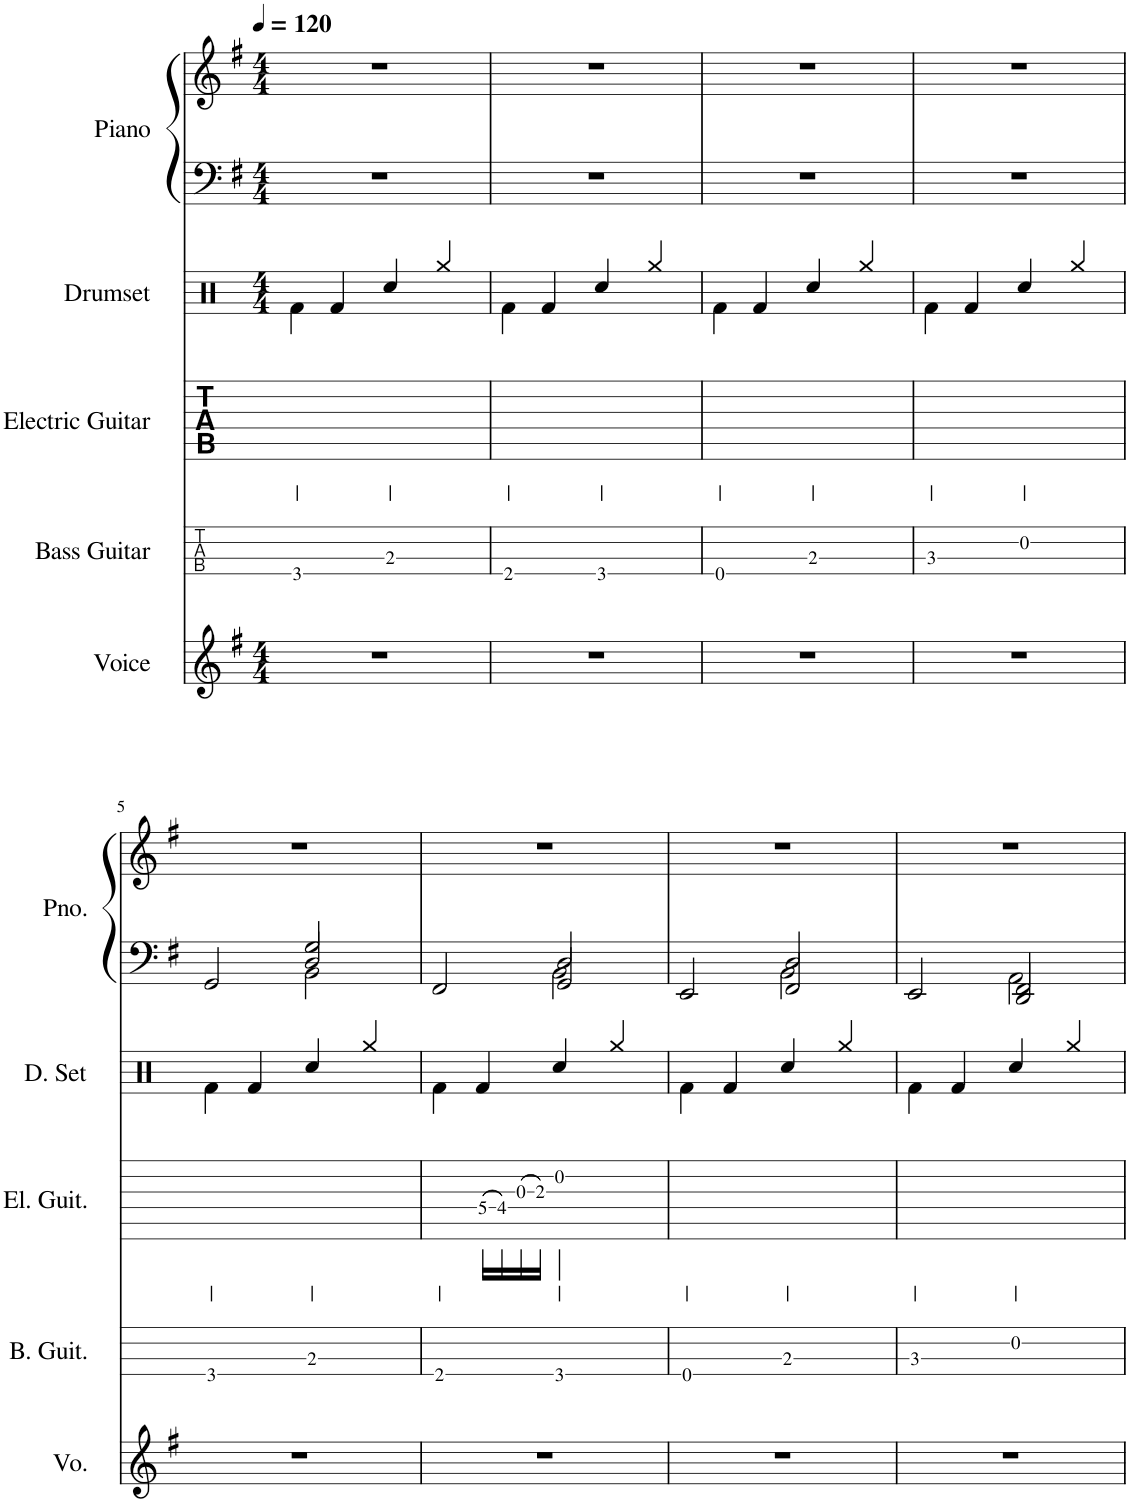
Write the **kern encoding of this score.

**kern	**kern	**kern	**kern	**kern	**kern
*part5	*part4	*part3	*part2	*part1	*part1
*staff6	*staff5	*staff4	*staff3	*staff2	*staff1
*I"Voice	*I"Bass Guitar	*I"Electric Guitar	*I"Drumset	*I"Piano	*
*I'Vo.	*I'B. Guit.	*I'El. Guit.	*I'D. Set	*I'Pno.	*
*	*stria4	*stria6	*	*	*
*clefG2	*	*	*clefX	*clefF4	*clefG2
*	*Trd7c12	*	*	*	*
*k[f#]	*k[f#]	*k[f#]	*k[]	*k[f#]	*k[f#]
*M4/4	*M4/4	*M4/4	*M4/4	*M4/4	*M4/4
*MM120	*MM120	*MM120	*MM120	*MM120	*MM120
=1	=1	=1	=1	=1	=1
*	*^	*	*	*	*
*	*	*^	*	*	*	*
*	*	*	*^	*	*	*	*
1r	2GG/	4r	4r	4r	1r	4Rf\	1r	1r
.	.	8r	8r	8r	.	4Rf/	.	.
.	.	8r	8r	8r	.	.	.	.
.	2BB/	8r	8r	8r	.	4Rcc/	.	.
.	.	8r	8r	8r	.	.	.	.
.	.	8r	8r	8r	.	4Rgg/	.	.
.	.	8r	8r	8r	.	.	.	.
=2	=2	=2	=2	=2	=2	=2	=2	=2
1r	2FF#/	4r	4r	4r	1r	4Rf\	1r	1r
.	.	8r	8r	8r	.	4Rf/	.	.
.	.	8r	8r	8r	.	.	.	.
.	2GG/	8r	8r	8r	.	4Rcc/	.	.
.	.	8r	8r	8r	.	.	.	.
.	.	8r	8r	8r	.	4Rgg/	.	.
.	.	8r	8r	8r	.	.	.	.
=3	=3	=3	=3	=3	=3	=3	=3	=3
1r	2EE/	4r	4r	4r	1r	4Rf\	1r	1r
.	.	8r	8r	8r	.	4Rf/	.	.
.	.	8r	8r	8r	.	.	.	.
.	2BB/	8r	8r	8r	.	4Rcc/	.	.
.	.	8r	8r	8r	.	.	.	.
.	.	8r	8r	8r	.	4Rgg/	.	.
.	.	8r	8r	8r	.	.	.	.
=4	=4	=4	=4	=4	=4	=4	=4	=4
1r	2C/	4r	4r	4r	1r	4Rf\	1r	1r
.	.	8r	8r	8r	.	4Rf/	.	.
.	.	8r	8r	8r	.	.	.	.
.	2D/	8r	8r	8r	.	4Rcc/	.	.
.	.	8r	8r	8r	.	.	.	.
.	.	8r	8r	8r	.	4Rgg/	.	.
.	.	8r	8r	8r	.	.	.	.
!!LO:LB:g=z
=5	=5	=5	=5	=5	=5	=5	=5	=5
*	*	*	*	*	*	*	*^	*
*	*	*	*	*	*	*	*	*^	*
1r	2GG/	4r	4r	4r	1r	4Rf\	2GG/	2ryy	2ryy	1r
.	.	8r	8r	8r	.	4Rf/	.	.	.	.
.	.	8r	8r	8r	.	.	.	.	.	.
.	2BB/	8r	8r	8r	.	4Rcc/	2G/	2BB\	2D/	.
.	.	8r	8r	8r	.	.	.	.	.	.
.	.	8r	8r	8r	.	4Rgg/	.	.	.	.
.	.	8r	8r	8r	.	.	.	.	.	.
=6	=6	=6	=6	=6	=6	=6	=6	=6	=6	=6
1r	2FF#/	4r	4r	4r	4ryy	4Rf\	2FF#/	2ryy	2ryy	1r
.	.	8r	8r	8r	(16G\LL	4Rf/	.	.	.	.
.	.	.	.	.	16F#\)	.	.	.	.	.
.	.	8r	8r	8r	(16G\	.	.	.	.	.
.	.	.	.	.	16A\JJ)	.	.	.	.	.
.	2GG/	8r	8r	8r	4B\	4Rcc/	2GG/	2BB\	2D/	.
.	.	8r	8r	8r	.	.	.	.	.	.
.	.	8r	8r	8r	4ryy	4Rgg/	.	.	.	.
.	.	8r	8r	8r	.	.	.	.	.	.
=7	=7	=7	=7	=7	=7	=7	=7	=7	=7	=7
1r	2EE/	4r	4r	4r	1r	4Rf\	2EE/	2ryy	2ryy	1r
.	.	8r	8r	8r	.	4Rf/	.	.	.	.
.	.	8r	8r	8r	.	.	.	.	.	.
.	2BB/	8r	8r	8r	.	4Rcc/	2D/	2BB\	2FF#/	.
.	.	8r	8r	8r	.	.	.	.	.	.
.	.	8r	8r	8r	.	4Rgg/	.	.	.	.
.	.	8r	8r	8r	.	.	.	.	.	.
=8	=8	=8	=8	=8	=8	=8	=8	=8	=8	=8
1r	2C/	4r	4r	4r	1r	4Rf\	2EE/	2ryy	2ryy	1r
.	.	8r	8r	8r	.	4Rf/	.	.	.	.
.	.	8r	8r	8r	.	.	.	.	.	.
.	2D/	8r	8r	8r	.	4Rcc/	2DD/	2AA\	2FF#/	.
.	.	8r	8r	8r	.	.	.	.	.	.
.	.	8r	8r	8r	.	4Rgg/	.	.	.	.
.	.	8r	8r	8r	.	.	.	.	.	.
*	*v	*v	*v	*v	*	*	*v	*v	*v	*
=	=	=	=	=	=
*-	*-	*-	*-	*-	*-
